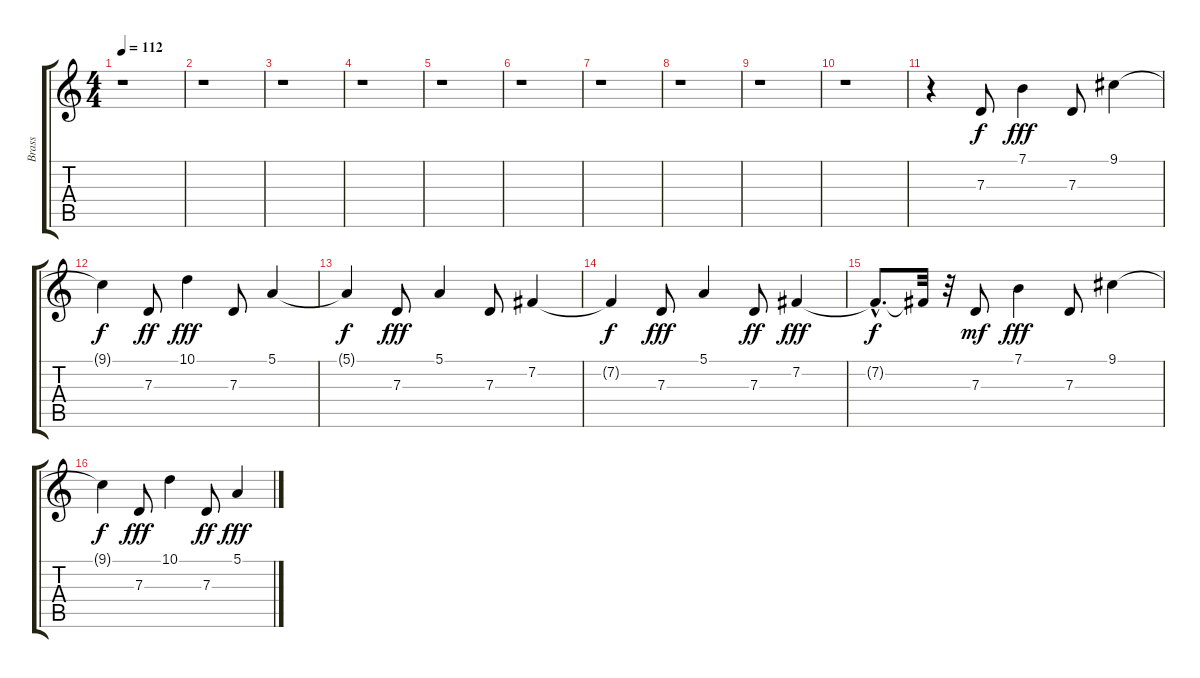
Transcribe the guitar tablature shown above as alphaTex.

\track ("Brass" "Brass") {instrument trombone}
\staff {score tabs}
\tuning (E4 B3 G3 D3 A2 E2) {hide}
\ts (4 4)
\tempo 112
\clef g2
\ks c
r.1{dy f} |
r.1 |
r.1 |
r.1 |
r.1 |
r.1 |
r.1 |
r.1 |
r.1 |
r.1 |
r.4 7.3.8 7.1.4{dy fff} 7.3.8 9.1.4 |
9.1{t}.4{dy f} 7.3.8{dy ff} 10.1.4{dy fff} 7.3.8 5.1.4 |
5.1{t}.4{dy f} 7.3.8{dy fff} 5.1.4 7.3.8 7.2.4 |
7.2{t}.4{dy f} 7.3.8{dy fff} 5.1.4 7.3.8{dy ff} 7.2.4{dy fff} |
7.2{hac t}.8{d dy f} 7.2{t}.32 r.32 7.3.8{dy mf} 7.1.4{dy fff} 7.3.8 9.1.4 |
9.1{t}.4{dy f} 7.3.8{dy fff} 10.1.4 7.3.8{dy ff} 5.1.4{dy fff}
